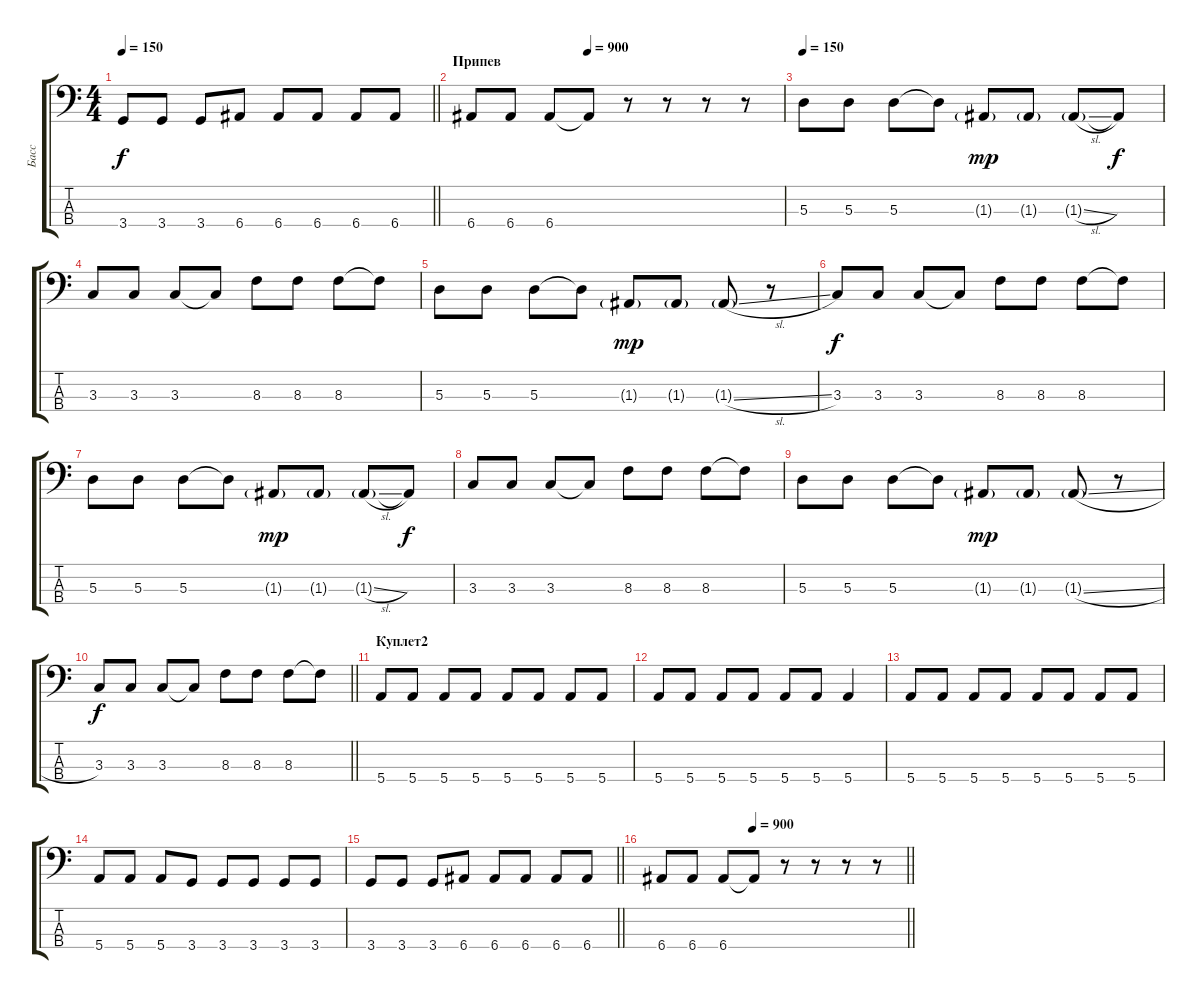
\track ("Басс" "Басс") {instrument electricbassfinger}
\staff {score tabs}
\tuning (G2 D2 A1 E1) {hide}
\ts (4 4)
\tempo 150
\clef f4
\barLineRight lightlight
\ks c
3.4.8{dy f} 3.4.8 3.4.8 6.4.8 6.4.8 6.4.8 6.4.8 6.4.8 |
\section ("" "Припев")
\tempo (900 0.375)
6.4.8 6.4.8 6.4.8 6.4{t}.8 r.8 r.8 r.8 r.8 |
\tempo 150
5.3.8 5.3.8 5.3.8 5.3{t}.8 1.3{g}.8{dy mp} 1.3{g}.8 1.3{sl g}.8 1.3{t}.8{dy f} |
3.3.8 3.3.8 3.3.8 3.3{t}.8 8.3.8 8.3.8 8.3.8 8.3{t}.8 |
5.3.8 5.3.8 5.3.8 5.3{t}.8 1.3{g}.8{dy mp} 1.3{g}.8 1.3{sl g}.8 r.8 |
3.3.8{dy f} 3.3.8 3.3.8 3.3{t}.8 8.3.8 8.3.8 8.3.8 8.3{t}.8 |
5.3.8 5.3.8 5.3.8 5.3{t}.8 1.3{g}.8{dy mp} 1.3{g}.8 1.3{sl g}.8 1.3{t}.8{dy f} |
3.3.8 3.3.8 3.3.8 3.3{t}.8 8.3.8 8.3.8 8.3.8 8.3{t}.8 |
5.3.8 5.3.8 5.3.8 5.3{t}.8 1.3{g}.8{dy mp} 1.3{g}.8 1.3{sl g}.8 r.8 |
\barLineRight lightlight
3.3.8{dy f} 3.3.8 3.3.8 3.3{t}.8 8.3.8 8.3.8 8.3.8 8.3{t}.8 |
\section ("" "Куплет2")
5.4.8 5.4.8 5.4.8 5.4.8 5.4.8 5.4.8 5.4.8 5.4.8 |
5.4.8 5.4.8 5.4.8 5.4.8 5.4.8 5.4.8 5.4.4 |
5.4.8 5.4.8 5.4.8 5.4.8 5.4.8 5.4.8 5.4.8 5.4.8 |
5.4.8 5.4.8 5.4.8 3.4.8 3.4.8 3.4.8 3.4.8 3.4.8 |
\barLineRight lightlight
3.4.8 3.4.8 3.4.8 6.4.8 6.4.8 6.4.8 6.4.8 6.4.8 |
\tempo (900 0.375)
\barLineRight lightlight
6.4.8 6.4.8 6.4.8 6.4{t}.8 r.8 r.8 r.8 r.8
